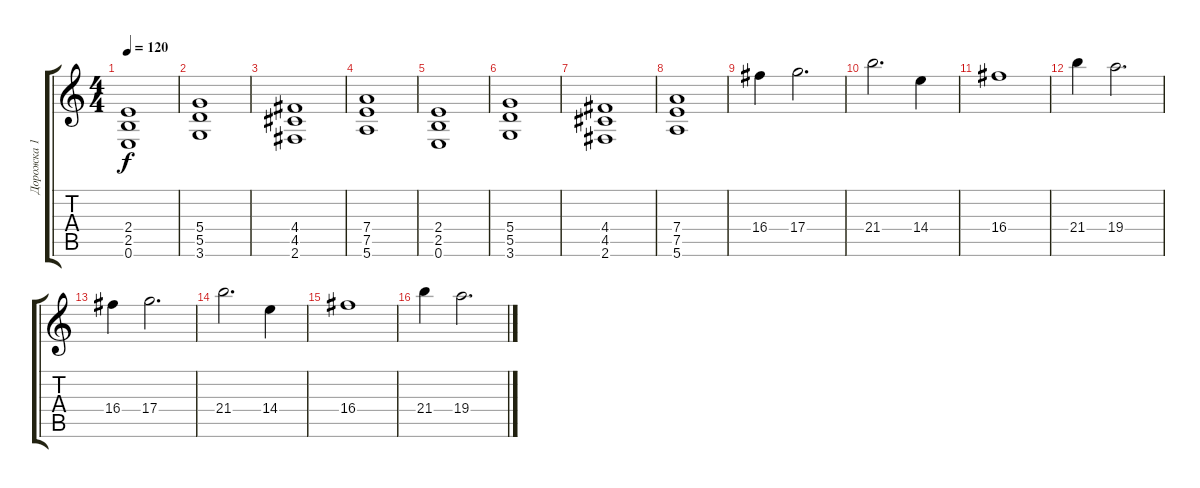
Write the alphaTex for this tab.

\track ("Дорожка 1" "Дорожка 1") {instrument distortionguitar}
\staff {score tabs}
\tuning (E4 B3 G3 D3 A2 E2) {hide}
\ts (4 4)
\tempo 120
\clef g2
\ks c
(2.4 2.5 0.6).1{dy f} |
(5.4 5.5 3.6).1 |
(4.4 4.5 2.6).1 |
(7.4 7.5 5.6).1 |
(2.4 2.5 0.6).1 |
(5.4 5.5 3.6).1 |
(4.4 4.5 2.6).1 |
(7.4 7.5 5.6).1 |
16.4.4 17.4.2{d} |
21.4.2{d} 14.4.4 |
16.4.1 |
21.4.4 19.4.2{d} |
16.4.4 17.4.2{d} |
21.4.2{d} 14.4.4 |
16.4.1 |
21.4.4 19.4.2{d}
